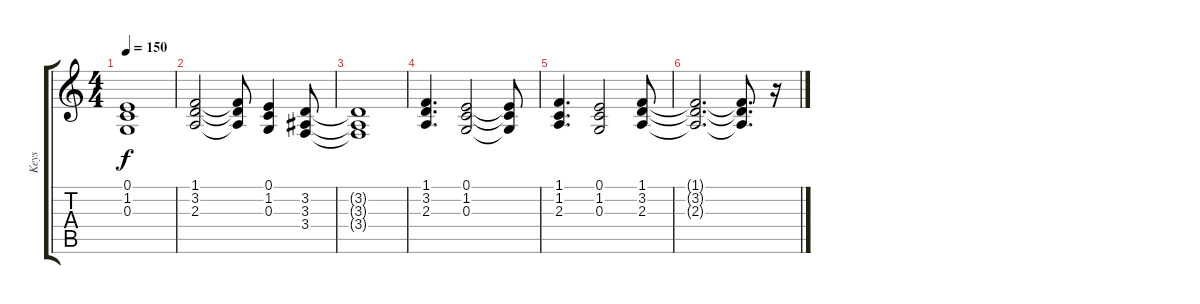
\track ("Keys" "Keys") {instrument synthstrings1}
\staff {score tabs}
\tuning (E4 B3 G3 D3 A2 E2) {hide}
\ts (4 4)
\tempo 150
\clef g2
\ks c
(0.1{t} 1.2{t} 0.3{t}).1{dy f} |
(1.1 3.2 2.3).2 (1.1{t} 3.2{t} 2.3{t}).8 (0.1 1.2 0.3).4 (3.2 3.3 3.4).8 |
(3.2{t} 3.3{t} 3.4{t}).1 |
(1.1 3.2 2.3).4{d} (0.1 1.2 0.3).2 (0.1{t} 1.2{t} 0.3{t}).8 |
(1.1 1.2 2.3).4{d} (0.1 1.2 0.3).2 (1.1 3.2 2.3).8 |
(1.1{t} 3.2{t} 2.3{t}).2{d} (1.1{t} 3.2{t} 2.3{t}).8{d} r.16
